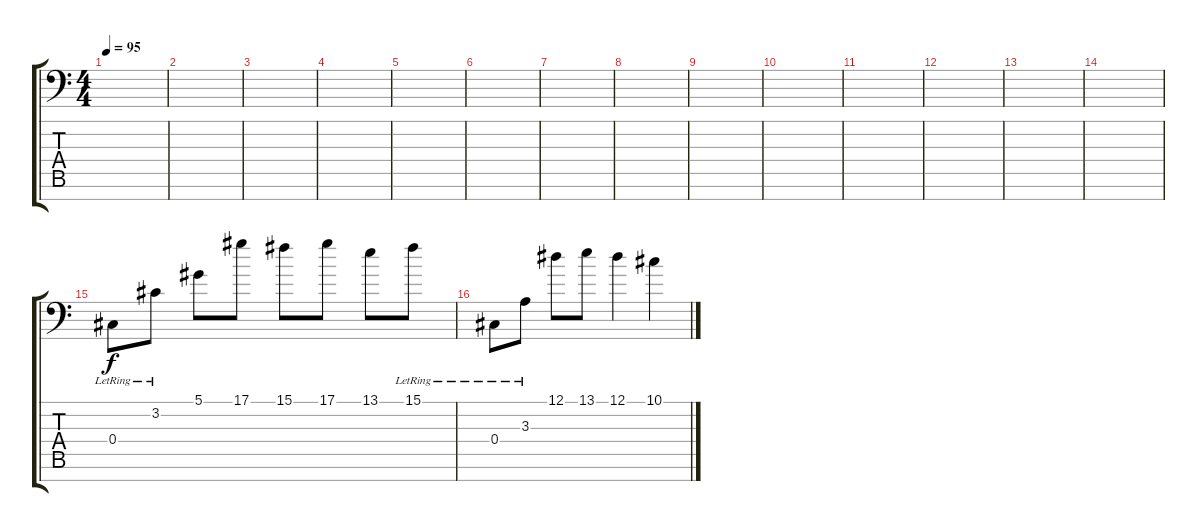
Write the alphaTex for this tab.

\track "" {instrument acousticgrandpiano}
\staff {score tabs}
\tuning (Eb4 Bb3 Gb3 Db3 Ab2 Eb2 Bb1) {hide}
\ts (4 4)
\tempo 95
\clef f4
\ks c
|
|
|
|
|
|
|
|
|
|
|
|
|
|
0.4{lr}.8{volume 16 instrument brightacousticpiano} 3.2{lr}.8 5.1.8 17.1.8 15.1.8 17.1.8 13.1.8 15.1{lr}.8 |
0.4{lr}.8 3.3{lr}.8 12.1.8 13.1.8 12.1.4 10.1.4
